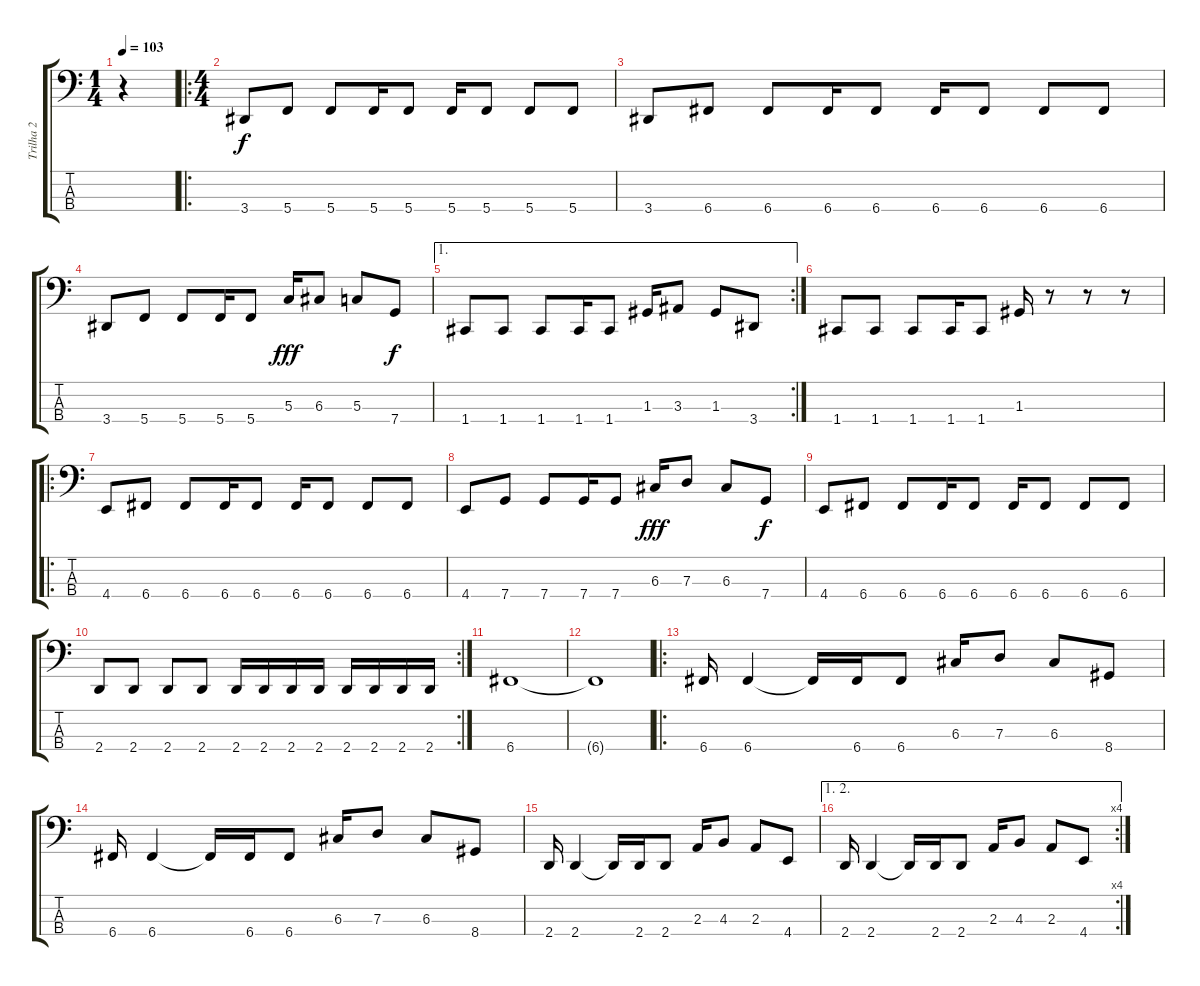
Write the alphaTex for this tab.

\track ("Trilha 2" "Trilha 2") {instrument electricbassfinger}
\staff {score tabs}
\tuning (F2 C2 G1 C1) {hide}
\ts (1 4)
\tempo 103
\clef f4
\ks c
r.4{dy f instrument electricbassfinger} |
\ro
\ts (4 4)
3.4.8 5.4.8 5.4.8 5.4.16 5.4.8 5.4.16 5.4.8 5.4.8 5.4.8 |
3.4.8 6.4.8 6.4.8 6.4.16 6.4.8 6.4.16 6.4.8 6.4.8 6.4.8 |
3.4.8 5.4.8 5.4.8 5.4.16 5.4.8 5.3.16{dy fff} 6.3.8 5.3.8 7.4.8{dy f} |
\ae 1
\rc 2
1.4.8 1.4.8 1.4.8 1.4.16 1.4.8 1.3.16 3.3.8 1.3.8 3.4.8 |
1.4.8 1.4.8 1.4.8 1.4.16 1.4.8 1.3.16 r.8 r.8 r.8 |
\ro
4.4.8 6.4.8 6.4.8 6.4.16 6.4.8 6.4.16 6.4.8 6.4.8 6.4.8 |
4.4.8 7.4.8 7.4.8 7.4.16 7.4.8 6.3.16{dy fff} 7.3.8 6.3.8 7.4.8{dy f} |
4.4.8 6.4.8 6.4.8 6.4.16 6.4.8 6.4.16 6.4.8 6.4.8 6.4.8 |
\rc 2
2.4.8 2.4.8 2.4.8 2.4.8 2.4.16 2.4.16 2.4.16 2.4.16 2.4.16 2.4.16 2.4.16 2.4.16 |
6.4.1 |
6.4{t}.1 |
\ro
6.4.16 6.4.4 6.4{t}.16 6.4.16 6.4.8 6.3.16 7.3.8 6.3.8 8.4.8 |
6.4.16 6.4.4 6.4{t}.16 6.4.16 6.4.8 6.3.16 7.3.8 6.3.8 8.4.8 |
2.4.16 2.4.4 2.4{t}.16 2.4.16 2.4.8 2.3.16 4.3.8 2.3.8 4.4.8 |
\ae (1 2)
\rc 4
2.4.16 2.4.4 2.4{t}.16 2.4.16 2.4.8 2.3.16 4.3.8 2.3.8 4.4.8
